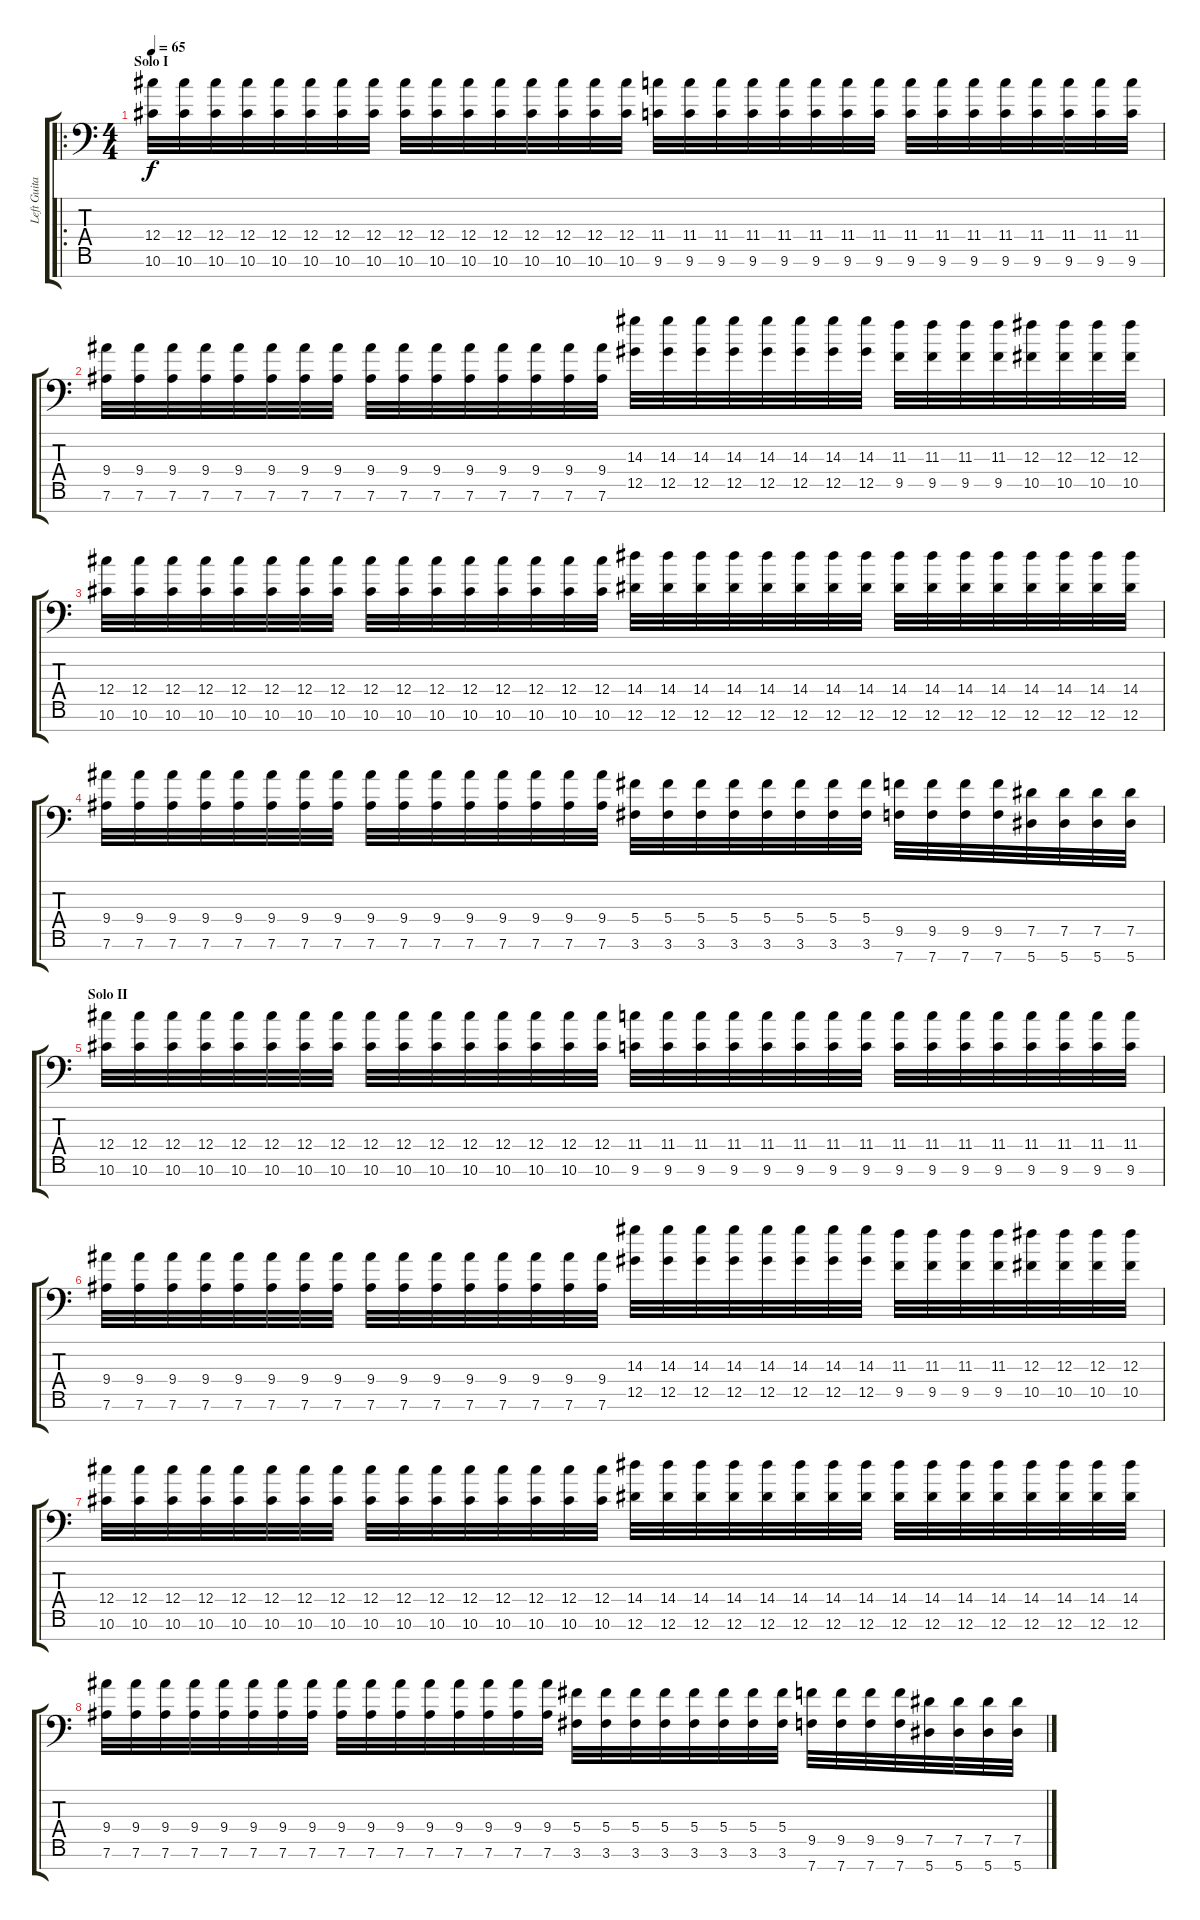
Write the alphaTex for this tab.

\track ("Left Guitar" "Left Guita") {instrument distortionguitar}
\staff {score tabs}
\tuning (Eb4 Bb3 Gb3 Db3 Ab2 Eb2 Bb1) {hide}
\ro
\ts (4 4)
\section ("" "Solo I")
\tempo 65
\clef f4
\ks c
(12.4 10.6).32{dy f} (12.4 10.6).32 (12.4 10.6).32 (12.4 10.6).32 (12.4 10.6).32 (12.4 10.6).32 (12.4 10.6).32 (12.4 10.6).32 (12.4 10.6).32 (12.4 10.6).32 (12.4 10.6).32 (12.4 10.6).32 (12.4 10.6).32 (12.4 10.6).32 (12.4 10.6).32 (12.4 10.6).32 (11.4 9.6).32 (11.4 9.6).32 (11.4 9.6).32 (11.4 9.6).32 (11.4 9.6).32 (11.4 9.6).32 (11.4 9.6).32 (11.4 9.6).32 (11.4 9.6).32 (11.4 9.6).32 (11.4 9.6).32 (11.4 9.6).32 (11.4 9.6).32 (11.4 9.6).32 (11.4 9.6).32 (11.4 9.6).32 |
(9.4 7.6).32 (9.4 7.6).32 (9.4 7.6).32 (9.4 7.6).32 (9.4 7.6).32 (9.4 7.6).32 (9.4 7.6).32 (9.4 7.6).32 (9.4 7.6).32 (9.4 7.6).32 (9.4 7.6).32 (9.4 7.6).32 (9.4 7.6).32 (9.4 7.6).32 (9.4 7.6).32 (9.4 7.6).32 (14.3 12.5).32 (14.3 12.5).32 (14.3 12.5).32 (14.3 12.5).32 (14.3 12.5).32 (14.3 12.5).32 (14.3 12.5).32 (14.3 12.5).32 (11.3 9.5).32 (11.3 9.5).32 (11.3 9.5).32 (11.3 9.5).32 (12.3 10.5).32 (12.3 10.5).32 (12.3 10.5).32 (12.3 10.5).32 |
(12.4 10.6).32 (12.4 10.6).32 (12.4 10.6).32 (12.4 10.6).32 (12.4 10.6).32 (12.4 10.6).32 (12.4 10.6).32 (12.4 10.6).32 (12.4 10.6).32 (12.4 10.6).32 (12.4 10.6).32 (12.4 10.6).32 (12.4 10.6).32 (12.4 10.6).32 (12.4 10.6).32 (12.4 10.6).32 (14.4 12.6).32 (14.4 12.6).32 (14.4 12.6).32 (14.4 12.6).32 (14.4 12.6).32 (14.4 12.6).32 (14.4 12.6).32 (14.4 12.6).32 (14.4 12.6).32 (14.4 12.6).32 (14.4 12.6).32 (14.4 12.6).32 (14.4 12.6).32 (14.4 12.6).32 (14.4 12.6).32 (14.4 12.6).32 |
(9.4 7.6).32 (9.4 7.6).32 (9.4 7.6).32 (9.4 7.6).32 (9.4 7.6).32 (9.4 7.6).32 (9.4 7.6).32 (9.4 7.6).32 (9.4 7.6).32 (9.4 7.6).32 (9.4 7.6).32 (9.4 7.6).32 (9.4 7.6).32 (9.4 7.6).32 (9.4 7.6).32 (9.4 7.6).32 (5.4 3.6).32 (5.4 3.6).32 (5.4 3.6).32 (5.4 3.6).32 (5.4 3.6).32 (5.4 3.6).32 (5.4 3.6).32 (5.4 3.6).32 (9.5 7.7).32 (9.5 7.7).32 (9.5 7.7).32 (9.5 7.7).32 (7.5 5.7).32 (7.5 5.7).32 (7.5 5.7).32 (7.5 5.7).32 |
\section ("" "Solo II")
(12.4 10.6).32 (12.4 10.6).32 (12.4 10.6).32 (12.4 10.6).32 (12.4 10.6).32 (12.4 10.6).32 (12.4 10.6).32 (12.4 10.6).32 (12.4 10.6).32 (12.4 10.6).32 (12.4 10.6).32 (12.4 10.6).32 (12.4 10.6).32 (12.4 10.6).32 (12.4 10.6).32 (12.4 10.6).32 (11.4 9.6).32 (11.4 9.6).32 (11.4 9.6).32 (11.4 9.6).32 (11.4 9.6).32 (11.4 9.6).32 (11.4 9.6).32 (11.4 9.6).32 (11.4 9.6).32 (11.4 9.6).32 (11.4 9.6).32 (11.4 9.6).32 (11.4 9.6).32 (11.4 9.6).32 (11.4 9.6).32 (11.4 9.6).32 |
(9.4 7.6).32 (9.4 7.6).32 (9.4 7.6).32 (9.4 7.6).32 (9.4 7.6).32 (9.4 7.6).32 (9.4 7.6).32 (9.4 7.6).32 (9.4 7.6).32 (9.4 7.6).32 (9.4 7.6).32 (9.4 7.6).32 (9.4 7.6).32 (9.4 7.6).32 (9.4 7.6).32 (9.4 7.6).32 (14.3 12.5).32 (14.3 12.5).32 (14.3 12.5).32 (14.3 12.5).32 (14.3 12.5).32 (14.3 12.5).32 (14.3 12.5).32 (14.3 12.5).32 (11.3 9.5).32 (11.3 9.5).32 (11.3 9.5).32 (11.3 9.5).32 (12.3 10.5).32 (12.3 10.5).32 (12.3 10.5).32 (12.3 10.5).32 |
(12.4 10.6).32 (12.4 10.6).32 (12.4 10.6).32 (12.4 10.6).32 (12.4 10.6).32 (12.4 10.6).32 (12.4 10.6).32 (12.4 10.6).32 (12.4 10.6).32 (12.4 10.6).32 (12.4 10.6).32 (12.4 10.6).32 (12.4 10.6).32 (12.4 10.6).32 (12.4 10.6).32 (12.4 10.6).32 (14.4 12.6).32 (14.4 12.6).32 (14.4 12.6).32 (14.4 12.6).32 (14.4 12.6).32 (14.4 12.6).32 (14.4 12.6).32 (14.4 12.6).32 (14.4 12.6).32 (14.4 12.6).32 (14.4 12.6).32 (14.4 12.6).32 (14.4 12.6).32 (14.4 12.6).32 (14.4 12.6).32 (14.4 12.6).32 |
(9.4 7.6).32 (9.4 7.6).32 (9.4 7.6).32 (9.4 7.6).32 (9.4 7.6).32 (9.4 7.6).32 (9.4 7.6).32 (9.4 7.6).32 (9.4 7.6).32 (9.4 7.6).32 (9.4 7.6).32 (9.4 7.6).32 (9.4 7.6).32 (9.4 7.6).32 (9.4 7.6).32 (9.4 7.6).32 (5.4 3.6).32 (5.4 3.6).32 (5.4 3.6).32 (5.4 3.6).32 (5.4 3.6).32 (5.4 3.6).32 (5.4 3.6).32 (5.4 3.6).32 (9.5 7.7).32 (9.5 7.7).32 (9.5 7.7).32 (9.5 7.7).32 (7.5 5.7).32 (7.5 5.7).32 (7.5 5.7).32 (7.5 5.7).32
